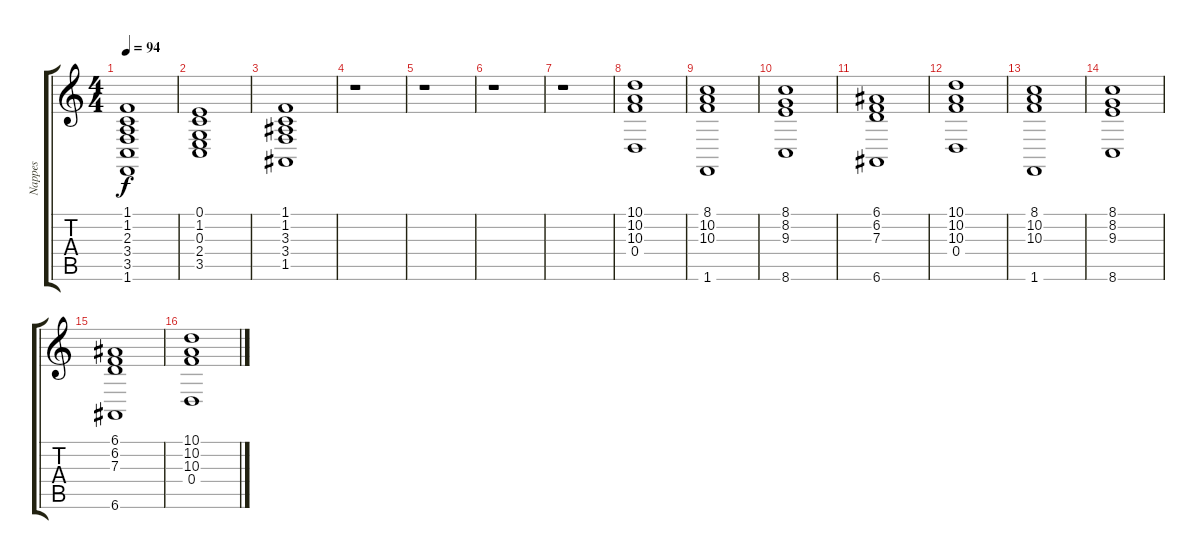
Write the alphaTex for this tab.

\track ("Nappes" "Nappes") {instrument synthstrings2}
\staff {score tabs}
\tuning (E4 B3 G3 D3 A2 E2) {hide}
\ts (4 4)
\tempo 94
\clef g2
\ks c
(1.1 1.2 2.3 3.4 3.5 1.6).1{dy f} |
(0.1 1.2 0.3 2.4 3.5).1 |
(1.1 1.2 3.3 3.4 1.5).1 |
r.1 |
r.1 |
r.1 |
r.1 |
(10.1 10.2 10.3 0.4).1 |
(8.1 10.2 10.3 1.6).1 |
(8.1 8.2 9.3 8.6).1 |
(6.1 6.2 7.3 6.6).1 |
(10.1 10.2 10.3 0.4).1 |
(8.1 10.2 10.3 1.6).1 |
(8.1 8.2 9.3 8.6).1 |
(6.1 6.2 7.3 6.6).1 |
(10.1 10.2 10.3 0.4).1
